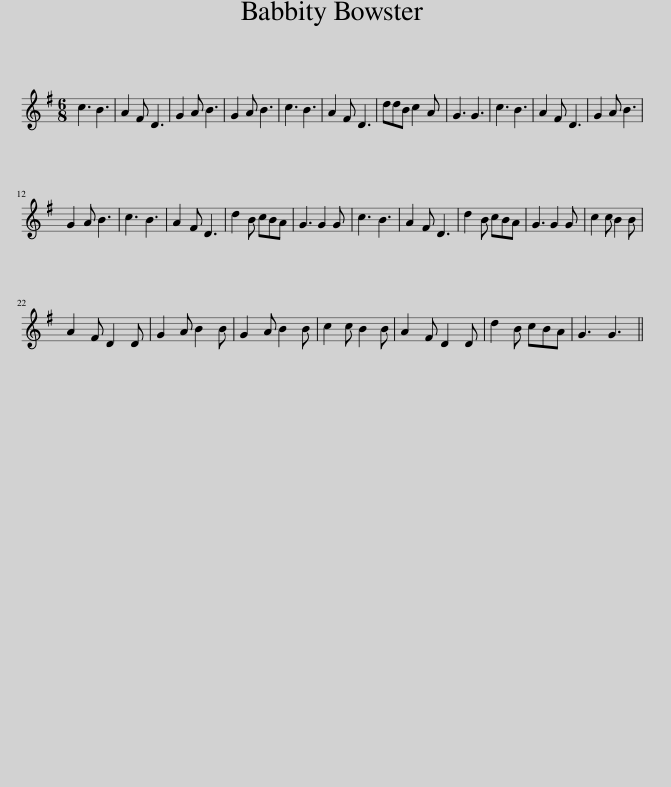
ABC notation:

X:1
L:1/8
M:6/8
I:linebreak $
K:G
V:1 treble
V:1
 c3 B3 | A2 F D3 | G2 A B3 | G2 A B3 | c3 B3 | %5
 A2 F D3 | ddB c2 A | G3 G3 | c3 B3 | A2 F D3 | %10
 G2 A B3 |$ G2 A B3 | c3 B3 | A2 F D3 | d2 B cBA | %15
 G3 G2 G | c3 B3 | A2 F D3 | d2 B cBA | G3 G2 G | %20
 c2 c B2 B |$ A2 F D2 D | G2 A B2 B | G2 A B2 B | c2 c B2 B | %25
 A2 F D2 D | d2 B cBA | G3 G3 || %28
